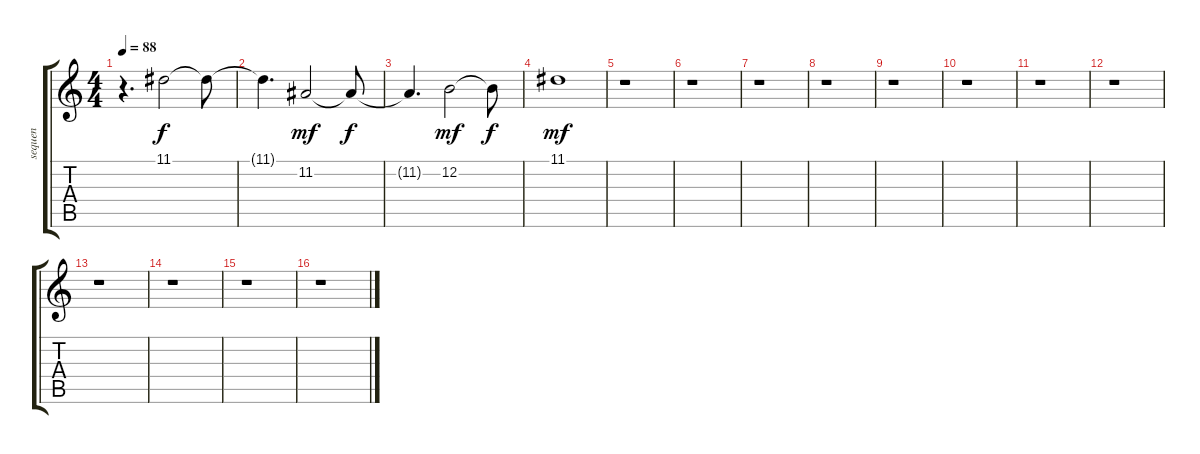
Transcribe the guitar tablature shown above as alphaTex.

\track ("    sequenced by " "    sequen") {instrument vibraphone}
\staff {score tabs}
\tuning (E4 B3 G3 D3 A2 E2) {hide}
\ts (4 4)
\tempo 88
\clef g2
\ks c
r.4{d dy mp} 11.1.2{dy f} 11.1{t}.8 |
11.1{t}.4{d} 11.2.2{dy mf} 11.2{t}.8{dy f} |
11.2{t}.4{d} 12.2.2{dy mf} 12.2{t}.8{dy f} |
11.1.1{dy mf} |
r.1 |
r.1 |
r.1 |
r.1 |
r.1 |
r.1 |
r.1 |
r.1 |
r.1 |
r.1 |
r.1 |
r.1
